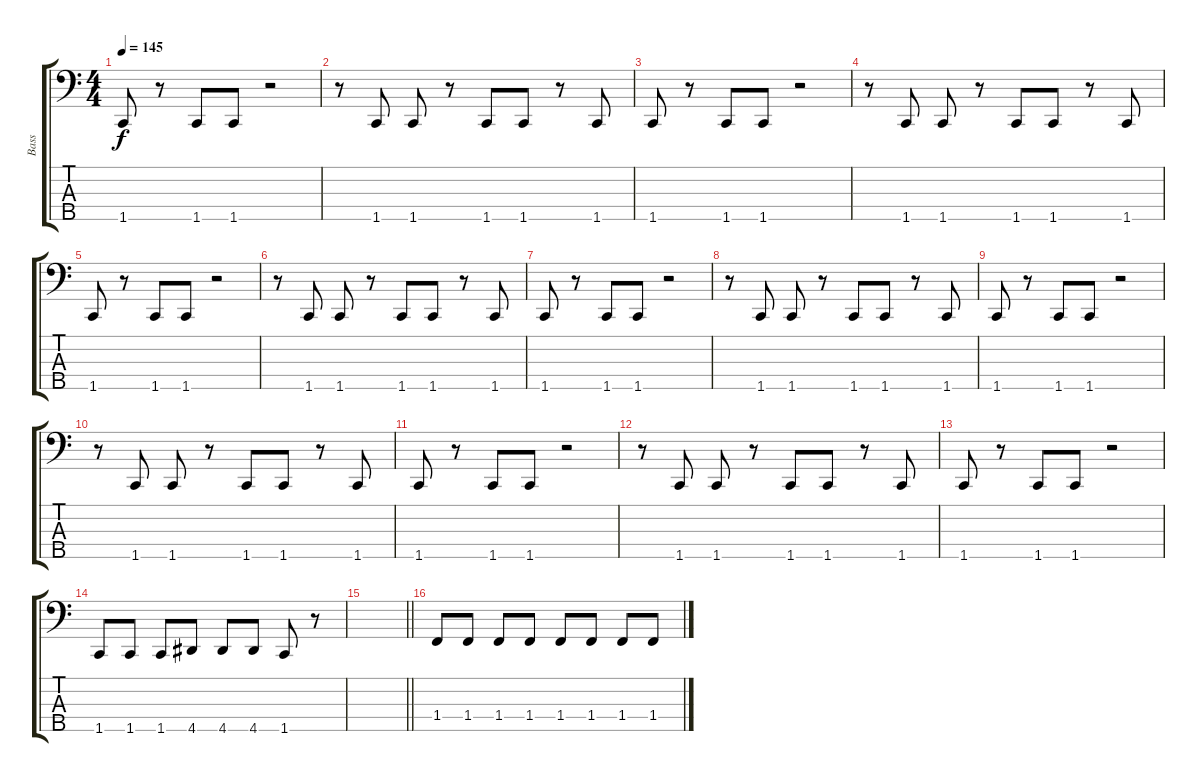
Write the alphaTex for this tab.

\track ("Bass" "Bass") {instrument electricbassfinger}
\staff {score tabs}
\tuning (G2 D2 A1 E1 B0) {hide}
\ts (4 4)
\tempo 145
\clef f4
\ks c
1.5.8{dy f} r.8 1.5.8 1.5.8 r.2 |
r.8 1.5.8 1.5.8 r.8 1.5.8 1.5.8 r.8 1.5.8 |
1.5.8 r.8 1.5.8 1.5.8 r.2 |
r.8 1.5.8 1.5.8 r.8 1.5.8 1.5.8 r.8 1.5.8 |
1.5.8 r.8 1.5.8 1.5.8 r.2 |
r.8 1.5.8 1.5.8 r.8 1.5.8 1.5.8 r.8 1.5.8 |
1.5.8 r.8 1.5.8 1.5.8 r.2 |
r.8 1.5.8 1.5.8 r.8 1.5.8 1.5.8 r.8 1.5.8 |
1.5.8 r.8 1.5.8 1.5.8 r.2 |
r.8 1.5.8 1.5.8 r.8 1.5.8 1.5.8 r.8 1.5.8 |
1.5.8 r.8 1.5.8 1.5.8 r.2 |
r.8 1.5.8 1.5.8 r.8 1.5.8 1.5.8 r.8 1.5.8 |
1.5.8 r.8 1.5.8 1.5.8 r.2 |
1.5.8 1.5.8 1.5.8 4.5.8 4.5.8 4.5.8 1.5.8 r.8 |
\barLineRight lightlight
|
1.4.8 1.4.8 1.4.8 1.4.8 1.4.8 1.4.8 1.4.8 1.4.8
